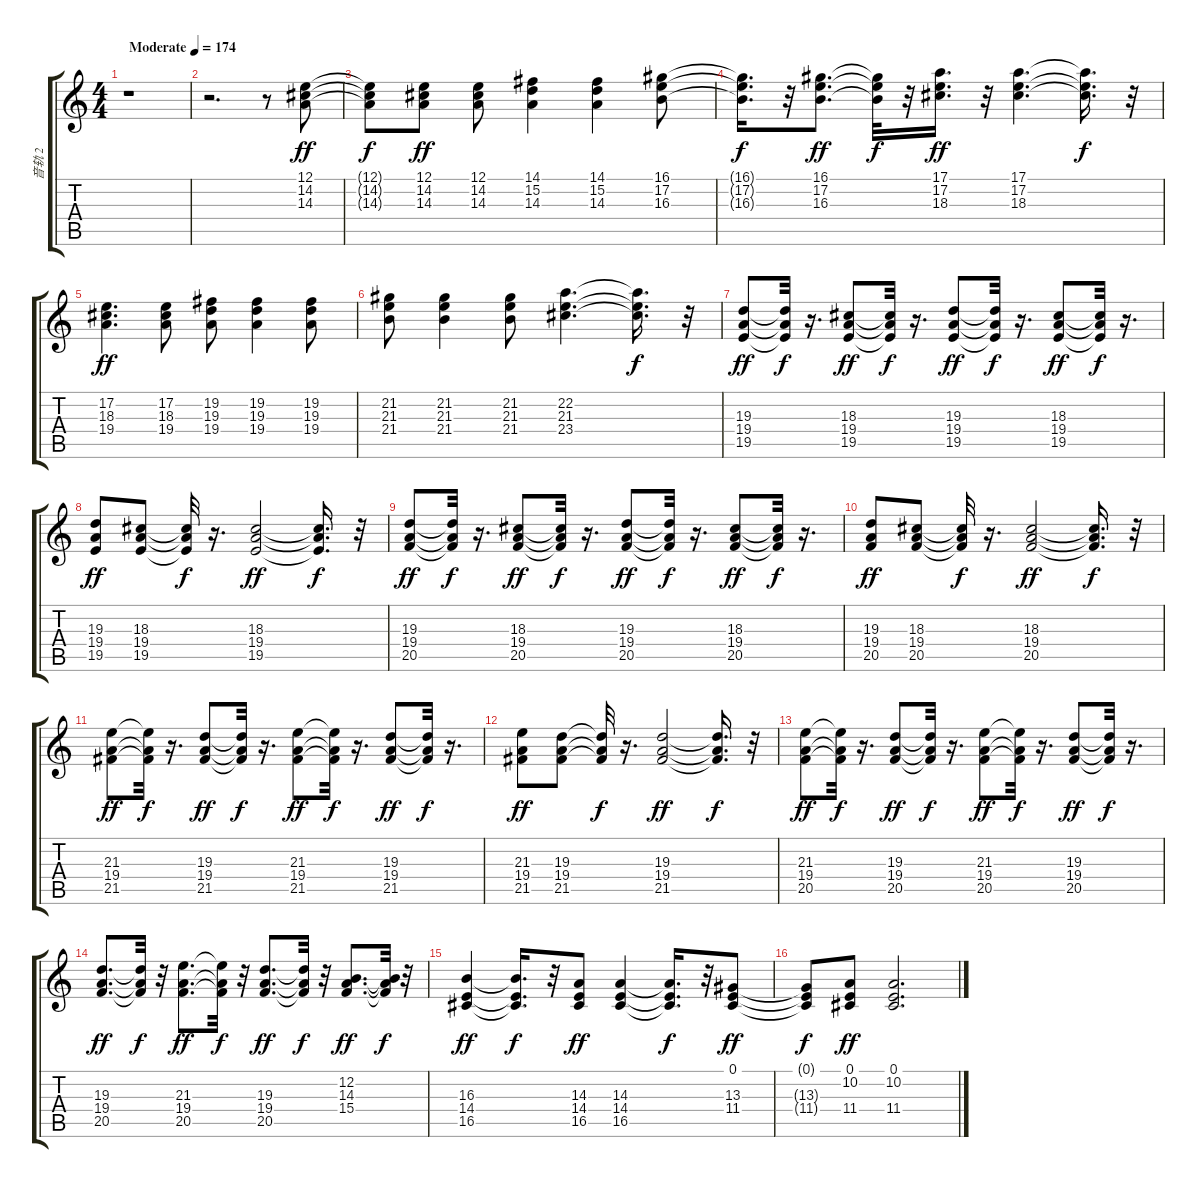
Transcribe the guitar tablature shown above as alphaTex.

\track ("音轨 2" "音轨 2") {instrument lead2sawtooth}
\staff {score tabs}
\tuning (E4 B3 G3 D3 A2 E2) {hide}
\ts (4 4)
\tempo (174 "Moderate")
\clef g2
\ks c
r.1{dy ff instrument lead2sawtooth} |
r.2{d} r.8 (12.1 14.2 14.3).8 |
(12.1{t} 14.2{t} 14.3{t}).8{dy f} (12.1 14.2 14.3).8{dy ff} (12.1 14.2 14.3).8 (14.1 15.2 14.3).4 (14.1 15.2 14.3).4 (16.1 17.2 16.3).8 |
(16.1{t} 17.2{t} 16.3{t}).16{d dy f} r.32 (16.1 17.2 16.3).8{d dy ff} (16.1{t} 17.2{t} 16.3{t}).32{dy f} r.32 (17.1 17.2 18.3).16{d dy ff} r.32 (17.1 17.2 18.3).4{d} (17.1{t} 17.2{t} 18.3{t}).16{d dy f} r.32 |
(17.2 18.3 19.4).4{d dy ff} (17.2 18.3 19.4).8 (19.2 19.3 19.4).8 (19.2 19.3 19.4).4 (19.2 19.3 19.4).8 |
(21.2 21.3 21.4).8 (21.2 21.3 21.4).4 (21.2 21.3 21.4).8 (22.2 21.3 23.4).4{d} (22.2{t} 21.3{t} 23.4{t}).16{d dy f} r.32 |
(19.3 19.4 19.5).8{dy ff} (19.3{t} 19.4{t} 19.5{t}).32{dy f} r.16{d} (18.3 19.4 19.5).8{dy ff} (18.3{t} 19.4{t} 19.5{t}).32{dy f} r.16{d} (19.3 19.4 19.5).8{dy ff} (19.3{t} 19.4{t} 19.5{t}).32{dy f} r.16{d} (18.3 19.4 19.5).8{dy ff} (18.3{t} 19.4{t} 19.5{t}).32{dy f} r.16{d} |
(19.3 19.4 19.5).8{dy ff} (18.3 19.4 19.5).8 (18.3{t} 19.4{t} 19.5{t}).32{dy f} r.16{d} (18.3 19.4 19.5).2{dy ff} (18.3{t} 19.4{t} 19.5{t}).16{d dy f} r.32 |
(19.3 19.4 20.5).8{dy ff} (19.3{t} 19.4{t} 20.5{t}).32{dy f} r.16{d} (18.3 19.4 20.5).8{dy ff} (18.3{t} 19.4{t} 20.5{t}).32{dy f} r.16{d} (19.3 19.4 20.5).8{dy ff} (19.3{t} 19.4{t} 20.5{t}).32{dy f} r.16{d} (18.3 19.4 20.5).8{dy ff} (18.3{t} 19.4{t} 20.5{t}).32{dy f} r.16{d} |
(19.3 19.4 20.5).8{dy ff} (18.3 19.4 20.5).8 (18.3{t} 19.4{t} 20.5{t}).32{dy f} r.16{d} (18.3 19.4 20.5).2{dy ff} (18.3{t} 19.4{t} 20.5{t}).16{d dy f} r.32 |
(21.3 19.4 21.5).8{dy ff} (21.3{t} 19.4{t} 21.5{t}).32{dy f} r.16{d} (19.3 19.4 21.5).8{dy ff} (19.3{t} 19.4{t} 21.5{t}).32{dy f} r.16{d} (21.3 19.4 21.5).8{dy ff} (21.3{t} 19.4{t} 21.5{t}).32{dy f} r.16{d} (19.3 19.4 21.5).8{dy ff} (19.3{t} 19.4{t} 21.5{t}).32{dy f} r.16{d} |
(21.3 19.4 21.5).8{dy ff} (19.3 19.4 21.5).8 (19.3{t} 19.4{t} 21.5{t}).32{dy f} r.16{d} (19.3 19.4 21.5).2{dy ff} (19.3{t} 19.4{t} 21.5{t}).16{d dy f} r.32 |
(21.3 19.4 20.5).8{dy ff} (21.3{t} 19.4{t} 20.5{t}).32{dy f} r.16{d} (19.3 19.4 20.5).8{dy ff} (19.3{t} 19.4{t} 20.5{t}).32{dy f} r.16{d} (21.3 19.4 20.5).8{dy ff} (21.3{t} 19.4{t} 20.5{t}).32{dy f} r.16{d} (19.3 19.4 20.5).8{dy ff} (19.3{t} 19.4{t} 20.5{t}).32{dy f} r.16{d} |
(19.3 19.4 20.5).8{d dy ff} (19.3{t} 19.4{t} 20.5{t}).32{dy f} r.32 (21.3 19.4 20.5).8{d dy ff} (21.3{t} 19.4{t} 20.5{t}).32{dy f} r.32 (19.3 19.4 20.5).8{d dy ff} (19.3{t} 19.4{t} 20.5{t}).32{dy f} r.32 (12.2 14.3 15.4).8{d dy ff} (12.2{t} 14.3{t} 15.4{t}).32{dy f} r.32 |
(16.3 14.4 16.5).4{dy ff} (16.3{t} 14.4{t} 16.5{t}).16{d dy f} r.32 (14.3 14.4 16.5).8{dy ff} (14.3 14.4 16.5).4 (14.3{t} 14.4{t} 16.5{t}).16{d dy f} r.32 (0.1 13.3 11.4).8{dy ff} |
(0.1{t} 13.3{t} 11.4{t}).8{dy f} (0.1 10.2 11.4).8{dy ff} (0.1 10.2 11.4).2{d}
